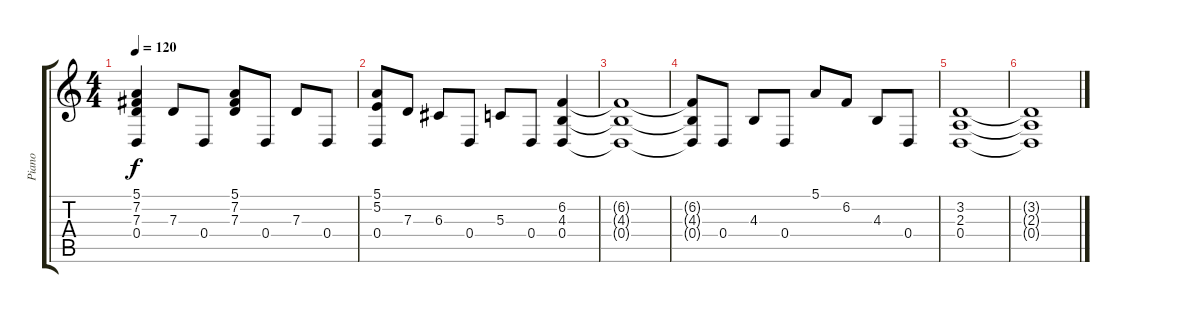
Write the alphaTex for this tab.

\track ("Piano" "Piano") {instrument acousticgrandpiano}
\staff {score tabs}
\tuning (E4 B3 G3 D3 A2 E2) {hide}
\ts (4 4)
\tempo 120
\clef g2
\ks c
(5.1 7.2 7.3 0.4).4{dy f} 7.3.8 0.4.8 (5.1 7.2 7.3).8 0.4.8 7.3.8 0.4.8 |
(5.1 5.2 0.4).8 7.3.8 6.3.8 0.4.8 5.3.8 0.4.8 (6.2 4.3 0.4).4 |
(6.2{t} 4.3{t} 0.4{t}).1 |
(6.2{t} 4.3{t} 0.4{t}).8 0.4.8 4.3.8 0.4.8 5.1.8 6.2.8 4.3.8 0.4.8 |
(3.2 2.3 0.4).1 |
(3.2{t} 2.3{t} 0.4{t}).1
